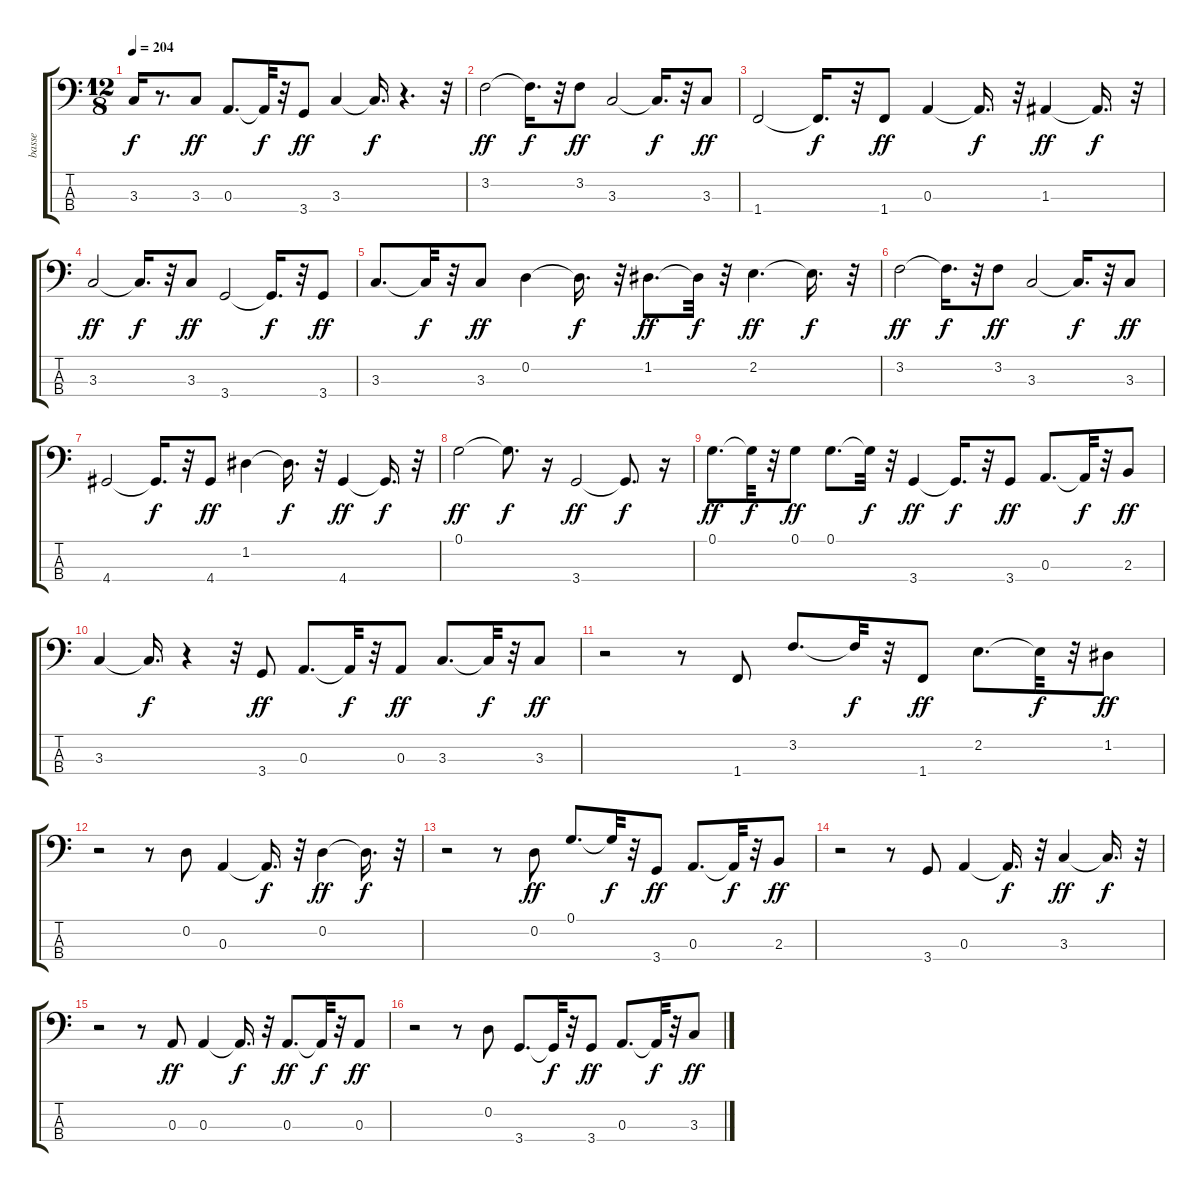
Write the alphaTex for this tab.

\track ("basse" "basse") {instrument electricbassfinger}
\staff {score tabs}
\tuning (G2 D2 A1 E1) {hide}
\ts (12 8)
\tempo 204
\clef f4
\ks c
3.3{t}.16{dy f} r.8{d} 3.3.8{dy ff} 0.3.8{d} 0.3{t}.32{dy f} r.32 3.4.8{dy ff} 3.3.4 3.3{t}.16{d dy f} r.4{d} r.32 |
3.2.2{dy ff} 3.2{t}.16{d dy f} r.32 3.2.8{dy ff} 3.3.2 3.3{t}.16{d dy f} r.32 3.3.8{dy ff} |
1.4.2 1.4{t}.16{d dy f} r.32 1.4.8{dy ff} 0.3.4 0.3{t}.16{d dy f} r.32 1.3.4{dy ff} 1.3{t}.16{d dy f} r.32 |
3.3.2{dy ff} 3.3{t}.16{d dy f} r.32 3.3.8{dy ff} 3.4.2 3.4{t}.16{d dy f} r.32 3.4.8{dy ff} |
3.3.8{d} 3.3{t}.32{dy f} r.32 3.3.8{dy ff} 0.2.4 0.2{t}.16{d dy f} r.32 1.2.8{d dy ff} 1.2{t}.32{dy f} r.32 2.2.4{d dy ff} 2.2{t}.16{d dy f} r.32 |
3.2.2{dy ff} 3.2{t}.16{d dy f} r.32 3.2.8{dy ff} 3.3.2 3.3{t}.16{d dy f} r.32 3.3.8{dy ff} |
4.4.2 4.4{t}.16{d dy f} r.32 4.4.8{dy ff} 1.2.4 1.2{t}.16{d dy f} r.32 4.4.4{dy ff} 4.4{t}.16{d dy f} r.32 |
0.1.2{dy ff} 0.1{t}.8{d dy f} r.16 3.4.2{dy ff} 3.4{t}.8{d dy f} r.16 |
0.1.8{d dy ff} 0.1{t}.32{dy f} r.32 0.1.8{dy ff} 0.1.8{d} 0.1{t}.32{dy f} r.32 3.4.4{dy ff} 3.4{t}.16{d dy f} r.32 3.4.8{dy ff} 0.3.8{d} 0.3{t}.32{dy f} r.32 2.3.8{dy ff} |
3.3.4 3.3{t}.16{d dy f} r.4 r.32 3.4.8{dy ff} 0.3.8{d} 0.3{t}.32{dy f} r.32 0.3.8{dy ff} 3.3.8{d} 3.3{t}.32{dy f} r.32 3.3.8{dy ff} |
r.2 r.8 1.4.8 3.2.8{d} 3.2{t}.32{dy f} r.32 1.4.8{dy ff} 2.2.8{d} 2.2{t}.32{dy f} r.32 1.2.8{dy ff} |
r.2 r.8 0.2.8 0.3.4 0.3{t}.16{d dy f} r.32 0.2.4{dy ff} 0.2{t}.16{d dy f} r.32 |
r.2 r.8 0.2.8{dy ff} 0.1.8{d} 0.1{t}.32{dy f} r.32 3.4.8{dy ff} 0.3.8{d} 0.3{t}.32{dy f} r.32 2.3.8{dy ff} |
r.2 r.8 3.4.8 0.3.4 0.3{t}.16{d dy f} r.32 3.3.4{dy ff} 3.3{t}.16{d dy f} r.32 |
r.2 r.8 0.3.8{dy ff} 0.3.4 0.3{t}.16{d dy f} r.32 0.3.8{d dy ff} 0.3{t}.32{dy f} r.32 0.3.8{dy ff} |
r.2 r.8 0.2.8 3.4.8{d} 3.4{t}.32{dy f} r.32 3.4.8{dy ff} 0.3.8{d} 0.3{t}.32{dy f} r.32 3.3.8{dy ff}
